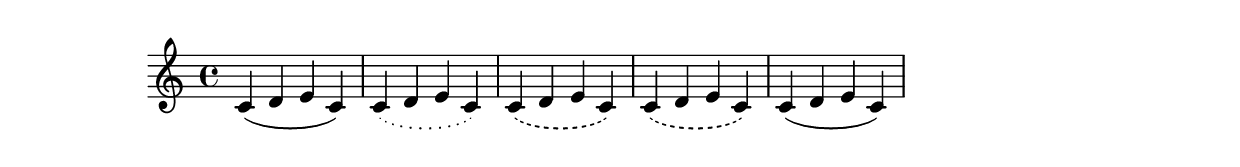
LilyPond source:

\version "2.6.0"
\header {texidoc = "@cindex Slur, dotted, dashed
The appearance of slurs may be changed from solid to dotted or dashed.
"
} 
\layout{ raggedright=##t }


\relative c'{
  c( d e  c) |
  \slurDotted
  c( d e  c) |
  \slurDashed
  c( d e  c) |
  \override Slur #'dash-period = #2.0
  \override Slur #'dash-fraction = #0.4
  c( d e  c) |
  \slurSolid
  c( d e  c) |
}






